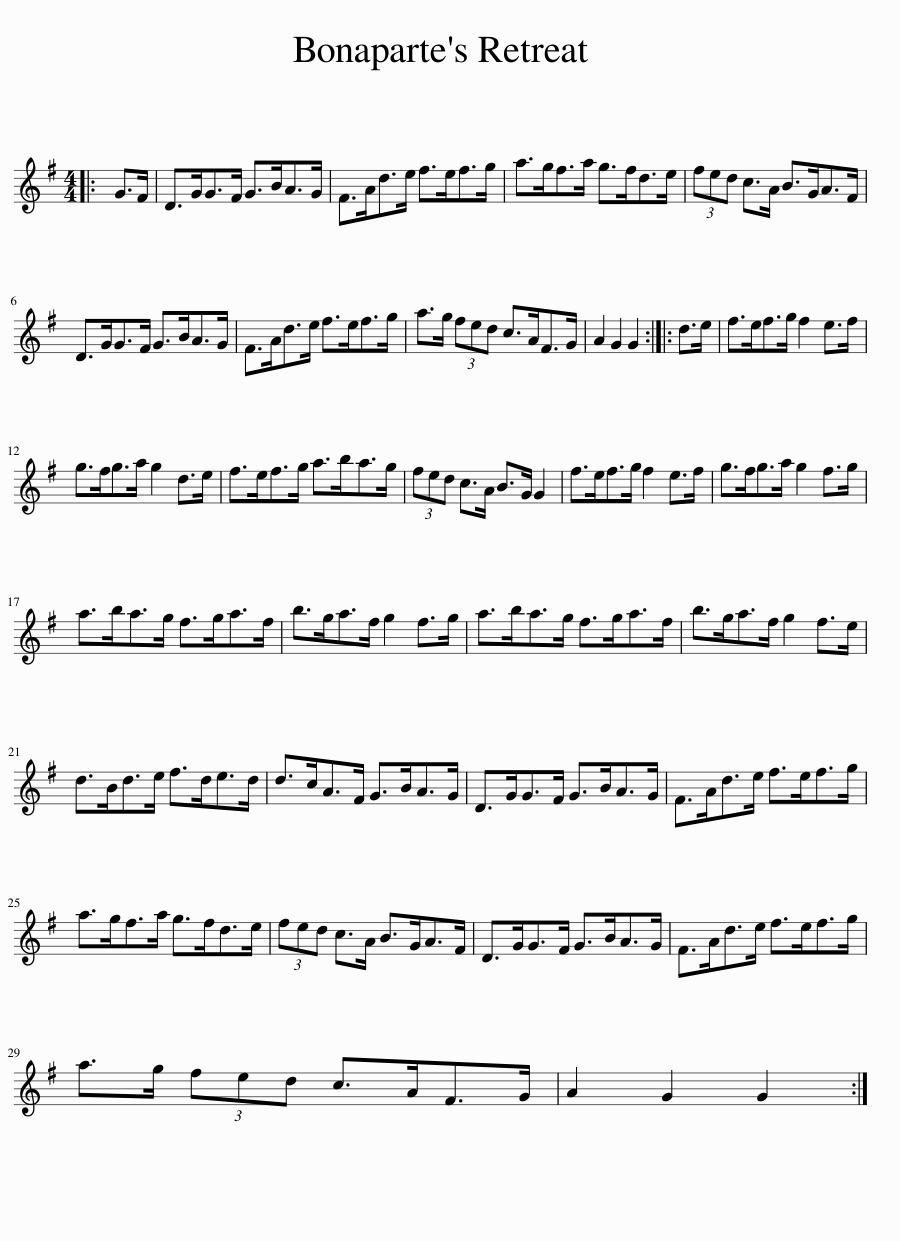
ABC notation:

X:1
L:1/8
M:4/4
I:linebreak $
K:G
V:1 treble
V:1
|: G>F | D>GG>F G>BA>G | F>Ad>e f>ef>g | a>gf>a g>fd>e | (3fed c>A B>GA>F |$ %5
 D>GG>F G>BA>G | F>Ad>e f>ef>g | a>g (3fed c>AF>G | A2 G2 G2 :: d>e | %10
 f>ef>g f2 e>f |$ g>fg>a g2 d>e | f>ef>g a>ba>g | (3fed c>A B>G G2 | f>ef>g f2 e>f | %15
 g>fg>a g2 f>g |$ a>ba>g f>ga>f | b>ga>f g2 f>g | a>ba>g f>ga>f | b>ga>f g2 f>e |$ %20
 d>Bd>e f>de>d | d>cA>F G>BA>G | D>GG>F G>BA>G | F>Ad>e f>ef>g |$ a>gf>a g>fd>e | %25
 (3fed c>A B>GA>F | D>GG>F G>BA>G | F>Ad>e f>ef>g |$ a>g (3fed c>AF>G | A2 G2 G2 :| %30
